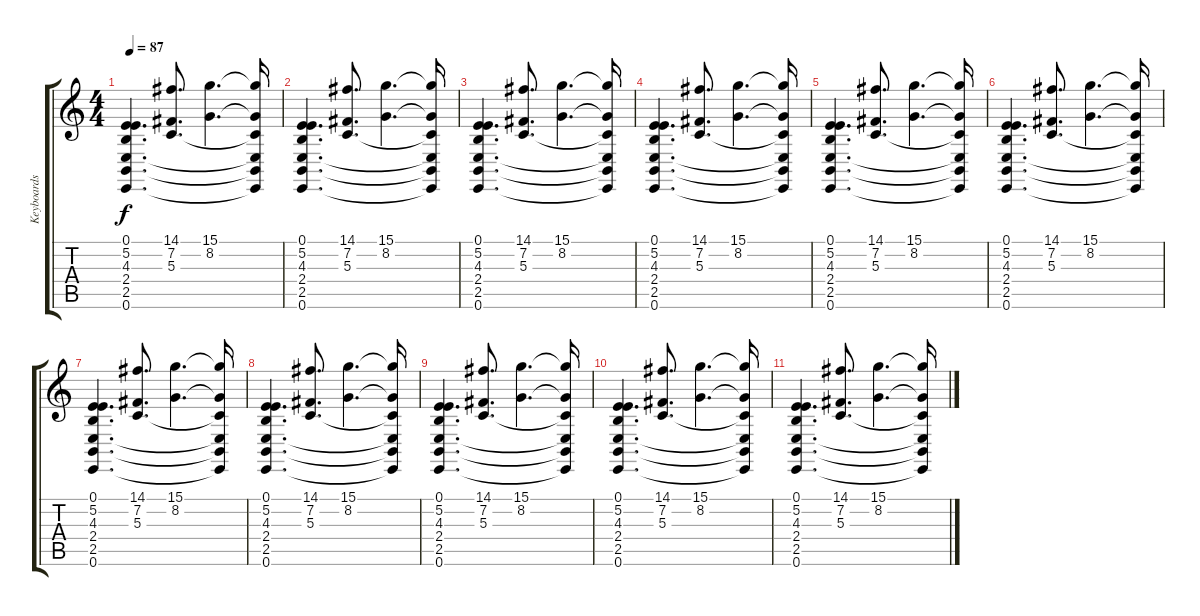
\track ("Keyboards" "Keyboards") {instrument stringensemble1}
\staff {score tabs}
\tuning (E4 B3 G3 D3 A2 E2) {hide}
\ts (4 4)
\tempo 87
\clef g2
\ks c
(0.1 5.2 4.3 2.4 2.5 0.6).4{d dy f} (14.1 7.2 5.3).8{d} (15.1 8.2).4{d} (15.1{t} 8.2{t} 5.3{t} 2.4{t} 2.5{t} 0.6{t}).16 |
(0.1 5.2 4.3 2.4 2.5 0.6).4{d} (14.1 7.2 5.3).8{d} (15.1 8.2).4{d} (15.1{t} 8.2{t} 5.3{t} 2.4{t} 2.5{t} 0.6{t}).16 |
(0.1 5.2 4.3 2.4 2.5 0.6).4{d} (14.1 7.2 5.3).8{d} (15.1 8.2).4{d} (15.1{t} 8.2{t} 5.3{t} 2.4{t} 2.5{t} 0.6{t}).16 |
(0.1 5.2 4.3 2.4 2.5 0.6).4{d} (14.1 7.2 5.3).8{d} (15.1 8.2).4{d} (15.1{t} 8.2{t} 5.3{t} 2.4{t} 2.5{t} 0.6{t}).16 |
(0.1 5.2 4.3 2.4 2.5 0.6).4{d} (14.1 7.2 5.3).8{d} (15.1 8.2).4{d} (15.1{t} 8.2{t} 5.3{t} 2.4{t} 2.5{t} 0.6{t}).16 |
(0.1 5.2 4.3 2.4 2.5 0.6).4{d} (14.1 7.2 5.3).8{d} (15.1 8.2).4{d} (15.1{t} 8.2{t} 5.3{t} 2.4{t} 2.5{t} 0.6{t}).16 |
(0.1 5.2 4.3 2.4 2.5 0.6).4{d} (14.1 7.2 5.3).8{d} (15.1 8.2).4{d} (15.1{t} 8.2{t} 5.3{t} 2.4{t} 2.5{t} 0.6{t}).16 |
(0.1 5.2 4.3 2.4 2.5 0.6).4{d} (14.1 7.2 5.3).8{d} (15.1 8.2).4{d} (15.1{t} 8.2{t} 5.3{t} 2.4{t} 2.5{t} 0.6{t}).16 |
(0.1 5.2 4.3 2.4 2.5 0.6).4{d} (14.1 7.2 5.3).8{d} (15.1 8.2).4{d} (15.1{t} 8.2{t} 5.3{t} 2.4{t} 2.5{t} 0.6{t}).16 |
(0.1 5.2 4.3 2.4 2.5 0.6).4{d} (14.1 7.2 5.3).8{d} (15.1 8.2).4{d} (15.1{t} 8.2{t} 5.3{t} 2.4{t} 2.5{t} 0.6{t}).16 |
(0.1 5.2 4.3 2.4 2.5 0.6).4{d} (14.1 7.2 5.3).8{d} (15.1 8.2).4{d} (15.1{t} 8.2{t} 5.3{t} 2.4{t} 2.5{t} 0.6{t}).16
